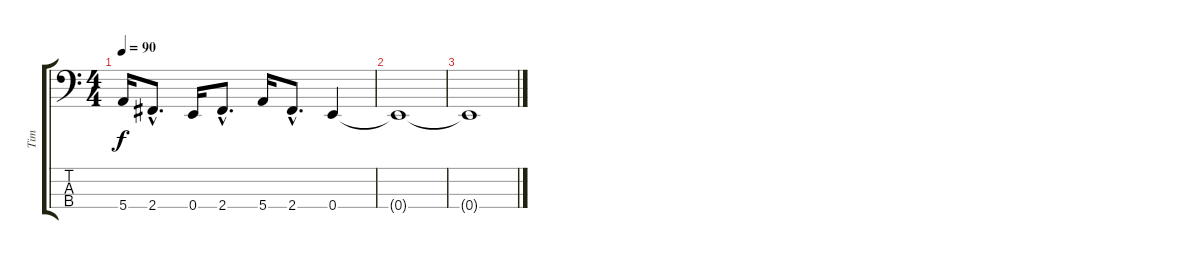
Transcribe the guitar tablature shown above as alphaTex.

\track ("Tim" "Tim") {instrument electricbassfinger}
\staff {score tabs}
\tuning (G2 D2 A1 E1) {hide}
\ts (4 4)
\tempo 90
\clef f4
\ks c
5.4.16{dy f} 2.4{hac}.8{d} 0.4.16 2.4{hac}.8{d} 5.4.16 2.4{hac}.8{d} 0.4.4 |
0.4{t}.1 |
0.4{t}.1{volume 0}
